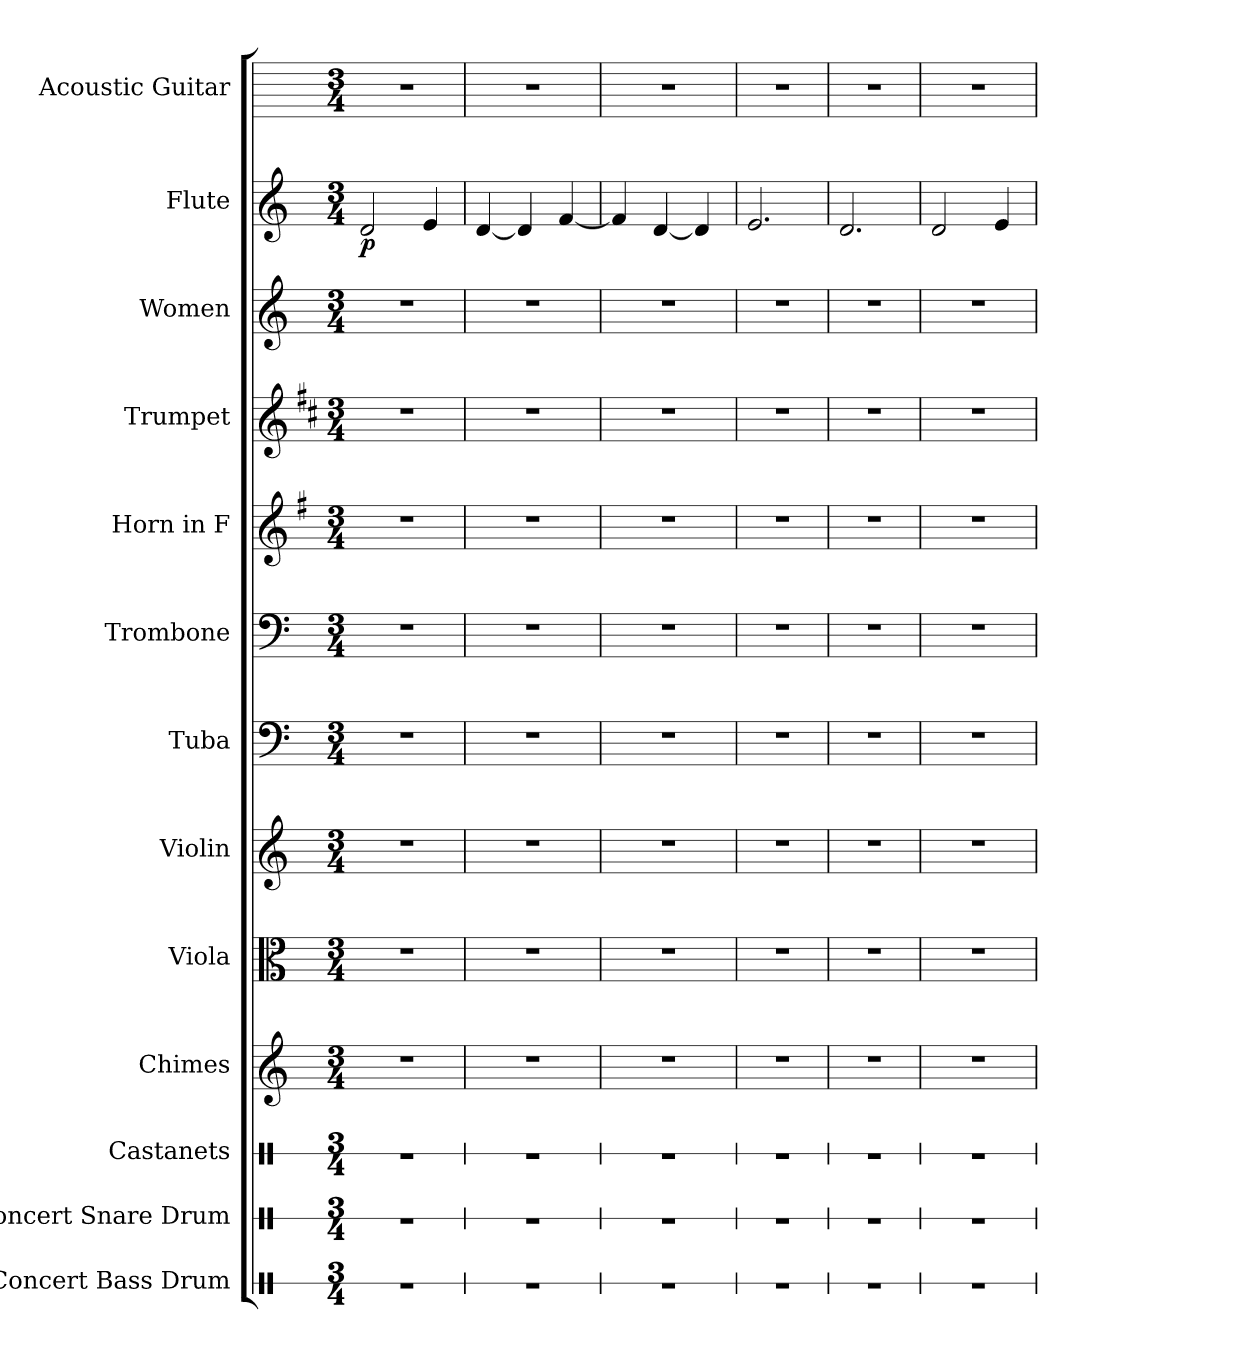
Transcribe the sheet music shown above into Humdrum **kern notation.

**kern	**kern	**kern	**kern	**kern	**kern	**kern	**kern	**kern	**kern	**kern	**kern	**dynam	**kern
*part13	*part12	*part11	*part10	*part9	*part8	*part7	*part6	*part5	*part4	*part3	*part2	*part2	*part1
*staff13	*staff12	*staff11	*staff10	*staff9	*staff8	*staff7	*staff6	*staff5	*staff4	*staff3	*staff2	*staff2	*staff1
*I"Concert Bass Drum	*I"Concert Snare Drum	*I"Castanets	*I"Chimes	*I"Viola	*I"Violin	*I"Tuba	*I"Trombone	*I"Horn in F	*I"Trumpet	*I"Women	*I"Flute	*	*I"Acoustic Guitar
*I'Con. BD	*I'Con. Sn.	*I'Cst.	*I'Cme.	*I'Vla.	*I'Vln.	*I'Tba.	*I'Tbn.	*	*I'Tpt.	*I'W.	*I'Fl.	*	*I'Guit.
*stria1	*stria1	*stria1	*	*	*	*	*	*	*	*	*	*	*stria6
*clefX	*clefX	*clefX	*clefG2	*clefC3	*clefG2	*clefF4	*clefF4	*clefG2	*clefG2	*clefG2	*clefG2	*	*
*	*	*	*	*	*	*	*	*ITrd4c7	*ITrd1c2	*	*	*	*
*k[]	*k[]	*k[]	*k[]	*k[]	*k[]	*k[]	*k[]	*k[]	*k[]	*k[]	*k[]	*	*k[]
*M3/4	*M3/4	*M3/4	*M3/4	*M3/4	*M3/4	*M3/4	*M3/4	*M3/4	*M3/4	*M3/4	*M3/4	*	*M3/4
*MM90	*MM90	*MM90	*MM90	*MM90	*MM90	*MM90	*MM90	*MM90	*MM90	*MM90	*MM90	*	*MM90
=1	=1	=1	=1	=1	=1	=1	=1	=1	=1	=1	=1	=1	=1
!	!	!	!	!	!	!	!	!	!	!	!	!LO:DY:b	!
2.r	2.r	2.r	2.r	2.r	2.r	2.r	2.r	2.r	2.r	2.r	2d/	p	2.r
.	.	.	.	.	.	.	.	.	.	.	4e/	.	.
=2	=2	=2	=2	=2	=2	=2	=2	=2	=2	=2	=2	=2	=2
2.r	2.r	2.r	2.r	2.r	2.r	2.r	2.r	2.r	2.r	2.r	[4d/	.	2.r
.	.	.	.	.	.	.	.	.	.	.	4d/]	.	.
.	.	.	.	.	.	.	.	.	.	.	[4f/	.	.
=3	=3	=3	=3	=3	=3	=3	=3	=3	=3	=3	=3	=3	=3
2.r	2.r	2.r	2.r	2.r	2.r	2.r	2.r	2.r	2.r	2.r	4f/]	.	2.r
.	.	.	.	.	.	.	.	.	.	.	[4d/	.	.
.	.	.	.	.	.	.	.	.	.	.	4d/]	.	.
=4	=4	=4	=4	=4	=4	=4	=4	=4	=4	=4	=4	=4	=4
2.r	2.r	2.r	2.r	2.r	2.r	2.r	2.r	2.r	2.r	2.r	2.e/	.	2.r
=5	=5	=5	=5	=5	=5	=5	=5	=5	=5	=5	=5	=5	=5
2.r	2.r	2.r	2.r	2.r	2.r	2.r	2.r	2.r	2.r	2.r	2.d/	.	2.r
=6	=6	=6	=6	=6	=6	=6	=6	=6	=6	=6	=6	=6	=6
2.r	2.r	2.r	2.r	2.r	2.r	2.r	2.r	2.r	2.r	2.r	2d/	.	2.r
.	.	.	.	.	.	.	.	.	.	.	4e/	.	.
=	=	=	=	=	=	=	=	=	=	=	=	=	=
*-	*-	*-	*-	*-	*-	*-	*-	*-	*-	*-	*-	*-	*-
